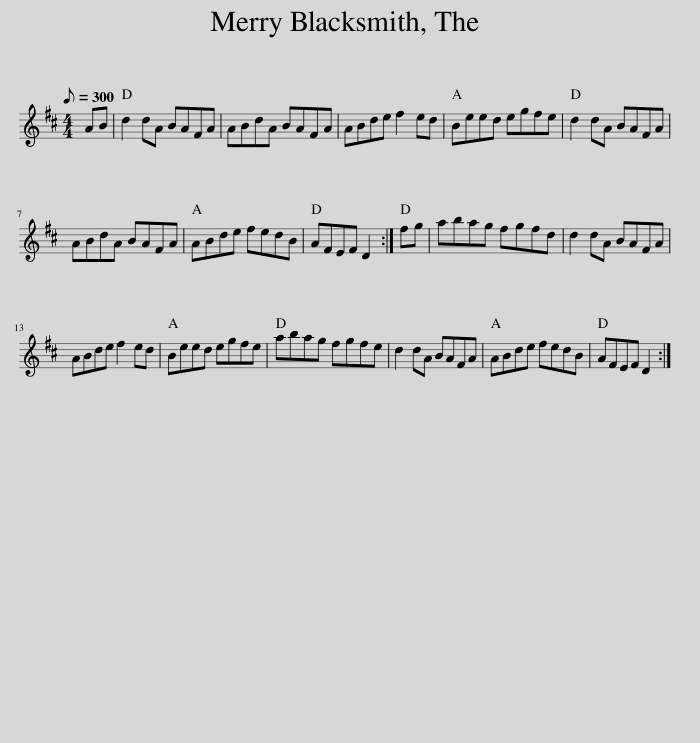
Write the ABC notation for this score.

X:1
L:1/8
Q:1/8=300
M:4/4
I:linebreak $
K:D
V:1 treble
V:1
 AB | d2 dA BAFA | ABdA BAFA | ABde f2 ed | Beed egfe | %5
 d2 dA BAFA |$ ABdA BAFA | ABde fedB | AFEF D2 :| fg | %10
 abag fgfd | d2 dA BAFA |$ ABde f2 ed | Beed egfe | abag fgfe | %15
 d2 dA BAFA | ABde fedB | AFEF D2 :| %18
